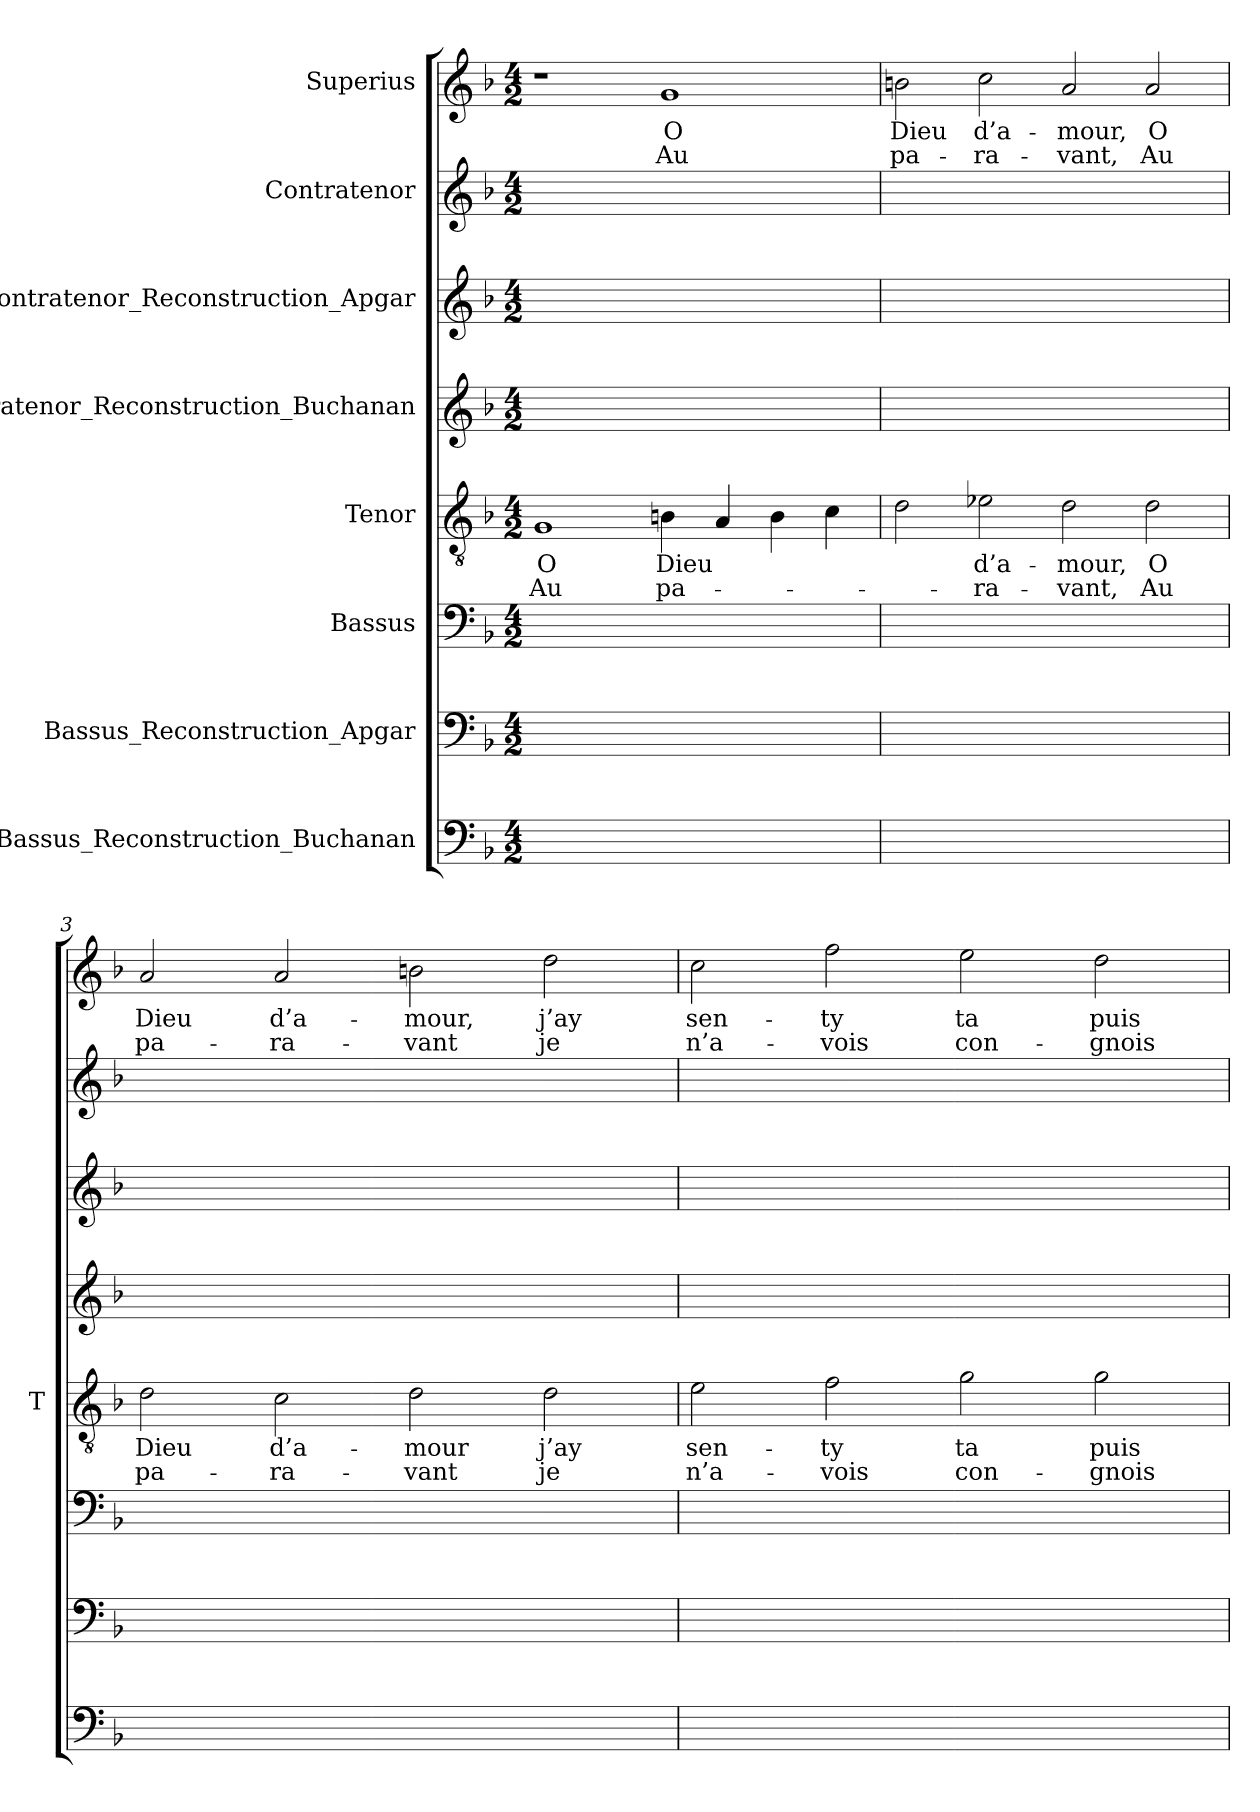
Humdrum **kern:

**kern	**kern	**kern	**kern	**text	**text	**kern	**kern	**kern	**kern	**text	**text
*part8	*part7	*part6	*part5	*part5	*part5	*part4	*part3	*part2	*part1	*part1	*part1
*staff8	*staff7	*staff6	*staff5	*staff5	*staff5	*staff4	*staff3	*staff2	*staff1	*staff1	*staff1
*I"Bassus_Reconstruction_Buchanan	*I"Bassus_Reconstruction_Apgar	*I"Bassus	*I"Tenor	*	*	*I"Contratenor_Reconstruction_Buchanan	*I"Contratenor_Reconstruction_Apgar	*I"Contratenor	*I"Superius	*	*
*	*	*	*I'T	*	*	*	*	*	*	*	*
*clefF4	*clefF4	*clefF4	*clefGv2	*	*	*clefG2	*clefG2	*clefG2	*clefG2	*	*
*k[b-]	*k[b-]	*k[b-]	*k[b-]	*	*	*k[b-]	*k[b-]	*k[b-]	*k[b-]	*	*
*M4/2	*M4/2	*M4/2	*M4/2	*	*	*M4/2	*M4/2	*M4/2	*M4/2	*	*
=1	=1	=1	=1	=1	=1	=1	=1	=1	=1	=1	=1
0ryy	0ryy	0ryy	1G	-O	-Au	0ryy	0ryy	0ryy	1r	.	.
.	.	.	4B	-Dieu	pa-	.	.	.	1g	-O	-Au
.	.	.	4A	.	.	.	.	.	.	.	.
.	.	.	4B	.	.	.	.	.	.	.	.
.	.	.	4c	.	.	.	.	.	.	.	.
=2	=2	=2	=2	=2	=2	=2	=2	=2	=2	=2	=2
0ryy	0ryy	0ryy	2d	.	.	0ryy	0ryy	0ryy	2bn	-Dieu	pa-
.	.	.	2e-X	d’a-	ra-	.	.	.	2cc	d’a-	ra-
.	.	.	2d	-mour,	-vant,	.	.	.	2a	-mour,	-vant,
.	.	.	2d	-O	-Au	.	.	.	2a	-O	-Au
=3	=3	=3	=3	=3	=3	=3	=3	=3	=3	=3	=3
0ryy	0ryy	0ryy	2d	-Dieu	pa-	0ryy	0ryy	0ryy	2a	-Dieu	pa-
.	.	.	2c	d’a-	ra-	.	.	.	2a	d’a-	ra-
.	.	.	2d	-mour	-vant	.	.	.	2bn	-mour,	-vant
.	.	.	2d	-j’ay	-je	.	.	.	2dd	-j’ay	-je
=4	=4	=4	=4	=4	=4	=4	=4	=4	=4	=4	=4
0ryy	0ryy	0ryy	2e	sen-	n’a-	0ryy	0ryy	0ryy	2cc	sen-	n’a-
.	.	.	2f	-ty	-vois	.	.	.	2ff	-ty	-vois
.	.	.	2g	-ta	con-	.	.	.	2ee	-ta	con-
.	.	.	2g	puis-	gnois-	.	.	.	2dd	puis-	gnois-
=	=	=	=	=	=	=	=	=	=	=	=
*-	*-	*-	*-	*-	*-	*-	*-	*-	*-	*-	*-
